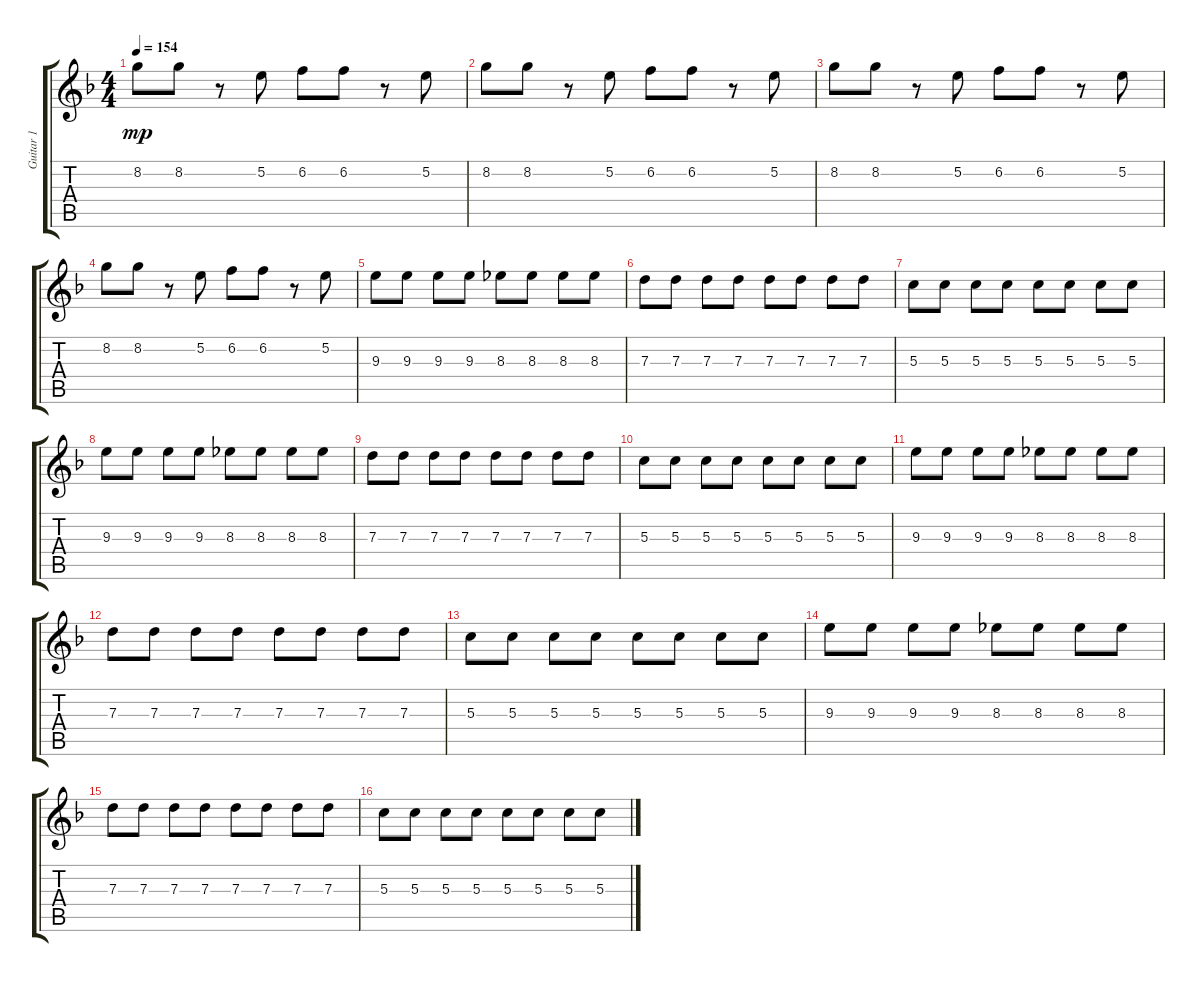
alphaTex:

\track ("Guitar 1" "Guitar 1") {instrument electricguitarclean}
\staff {score tabs}
\tuning (E4 B3 G3 D3 A2 E2) {hide}
\ts (4 4)
\tempo 154
\clef g2
\ks f
8.2.8{dy mp} 8.2.8 r.8 5.2.8 6.2.8 6.2.8 r.8 5.2.8 |
8.2.8 8.2.8 r.8 5.2.8 6.2.8 6.2.8 r.8 5.2.8 |
8.2.8 8.2.8 r.8 5.2.8 6.2.8 6.2.8 r.8 5.2.8 |
8.2.8 8.2.8 r.8 5.2.8 6.2.8 6.2.8 r.8 5.2.8 |
9.3.8 9.3.8 9.3.8 9.3.8 8.3.8 8.3.8 8.3.8 8.3.8 |
7.3.8 7.3.8 7.3.8 7.3.8 7.3.8 7.3.8 7.3.8 7.3.8 |
5.3.8 5.3.8 5.3.8 5.3.8 5.3.8 5.3.8 5.3.8 5.3.8 |
9.3.8 9.3.8 9.3.8 9.3.8 8.3.8 8.3.8 8.3.8 8.3.8 |
7.3.8 7.3.8 7.3.8 7.3.8 7.3.8 7.3.8 7.3.8 7.3.8 |
5.3.8 5.3.8 5.3.8 5.3.8 5.3.8 5.3.8 5.3.8 5.3.8 |
9.3.8 9.3.8 9.3.8 9.3.8 8.3.8 8.3.8 8.3.8 8.3.8 |
7.3.8 7.3.8 7.3.8 7.3.8 7.3.8 7.3.8 7.3.8 7.3.8 |
5.3.8 5.3.8 5.3.8 5.3.8 5.3.8 5.3.8 5.3.8 5.3.8 |
9.3.8 9.3.8 9.3.8 9.3.8 8.3.8 8.3.8 8.3.8 8.3.8 |
7.3.8 7.3.8 7.3.8 7.3.8 7.3.8 7.3.8 7.3.8 7.3.8 |
5.3.8 5.3.8 5.3.8 5.3.8 5.3.8 5.3.8 5.3.8 5.3.8
